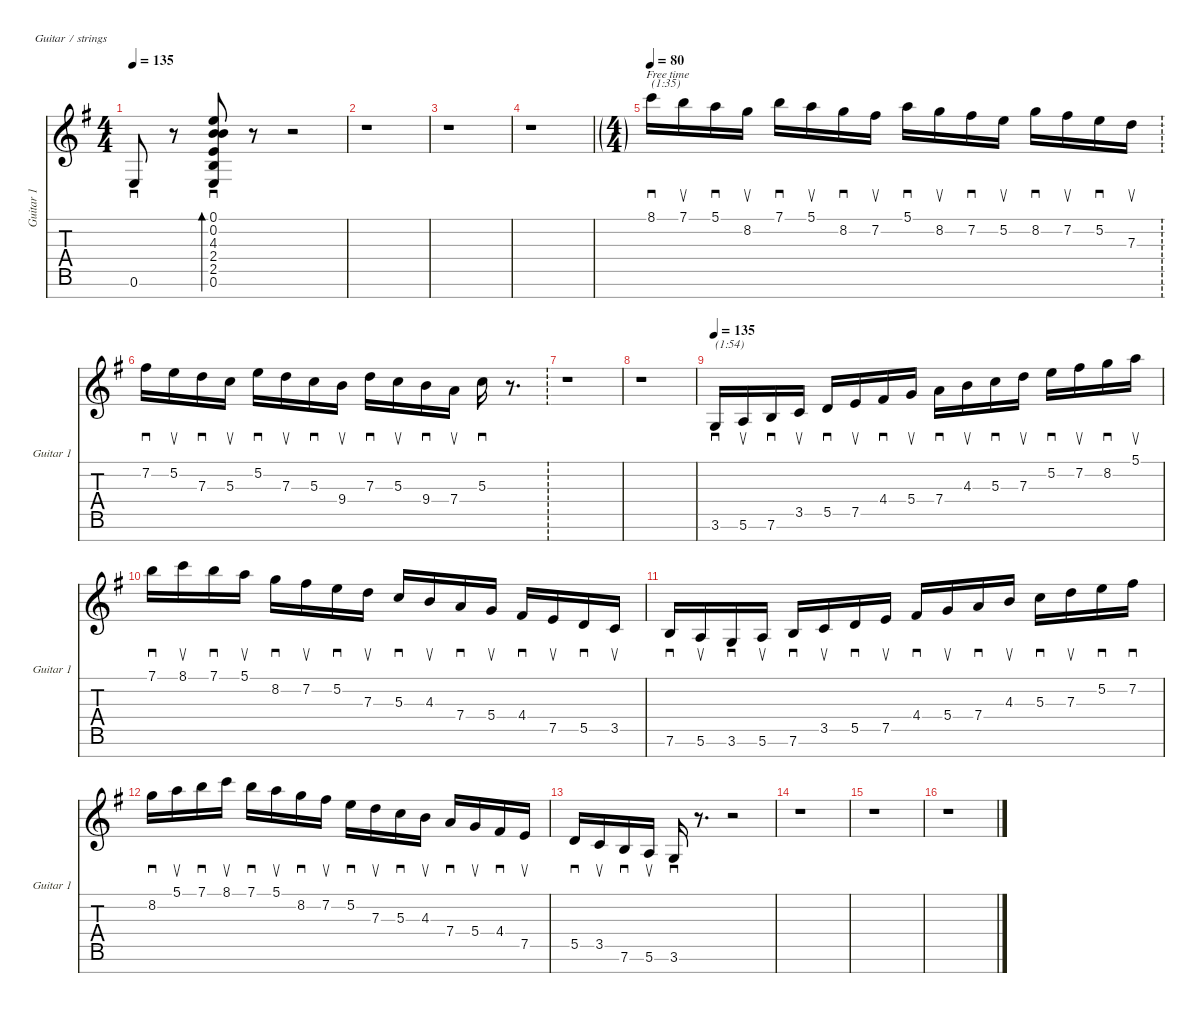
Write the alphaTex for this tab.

\defaultSystemsLayout 4
\hideDynamics
\bracketExtendMode nobrackets
\singleTrackTrackNamePolicy allsystems
\multiTrackTrackNamePolicy allsystems
\firstSystemTrackNameMode fullname
\otherSystemsTrackNameMode fullname
\otherSystemsTrackNameOrientation horizontal
\track ("Guitar 1" "od.guit.") {defaultSystemsLayout 2 instrument overdrivenguitar}
\staff {score tabs}
\tuning (E4 B3 G3 D3 A2 E2 B1)
\ts (4 4)
\tempo 135
\clef g2
\scale
1.03916
\ks g
0.6{acc forcenatural}.8{sd dy mf beam Up} r.8{beam Up} (0.6{acc forcenatural} 2.5{acc forcenatural} 2.4{acc forcenatural} 4.3{acc forcenatural} 0.2{acc forcenatural} 0.1{acc forcenatural}).8{sd bd 157 beam Up} r.8{beam Up} r.2{beam Up} |
\scale
0.960836 r.1{beam Down} |
\scale
1.03916 r.1{beam Down} |
\scale
0.960836 r.1{beam Down} |
\ft
\tempo 80
\scale
1.03916 8.1{acc forcenatural}.16{sd txt "(1:35)" beam Down} 7.1{acc forcenatural}.16{su beam Down} 5.1{acc forcenatural}.16{sd beam Down} 8.2{acc forcenatural}.16{su beam Down} 7.1{acc forcenatural}.16{sd beam Down} 5.1{acc forcenatural}.16{su beam Down} 8.2{acc forcenatural}.16{sd beam Down} 7.2{acc #}.16{su beam Down} 5.1{acc forcenatural}.16{sd beam Down} 8.2{acc forcenatural}.16{su beam Down} 7.2{acc #}.16{sd beam Down} 5.2{acc forcenatural}.16{su beam Down} 8.2{acc forcenatural}.16{sd beam Down} 7.2{acc #}.16{su beam Down} 5.2{acc forcenatural}.16{sd beam Down} 7.3{acc forcenatural}.16{su beam Down} |
\ft
\scale
0.960836 7.2{acc #}.16{sd beam Down} 5.2{acc forcenatural}.16{su beam Down} 7.3{acc forcenatural}.16{sd beam Down} 5.3{acc forcenatural}.16{su beam Down} 5.2{acc forcenatural}.16{sd beam Down} 7.3{acc forcenatural}.16{su beam Down} 5.3{acc forcenatural}.16{sd beam Down} 9.4{acc forcenatural}.16{su beam Down} 7.3{acc forcenatural}.16{sd beam Down} 5.3{acc forcenatural}.16{su beam Down} 9.4{acc forcenatural}.16{sd beam Down} 7.4{acc forcenatural}.16{su beam Down} 5.3{acc forcenatural}.16{sd beam Down} r.8{d beam Down} |
\scale
1.03916 r.1{beam Down} |
\scale
0.960836 r.1{beam Down} |
\tempo 135
\scale
1.03916 3.6{acc forcenatural}.16{sd txt "(1:54)" beam Up} 5.6{acc forcenatural}.16{su beam Up} 7.6{acc forcenatural}.16{sd beam Up} 3.5{acc forcenatural}.16{su beam Up} 5.5{acc forcenatural}.16{sd beam Up} 7.5{acc forcenatural}.16{su beam Up} 4.4{acc #}.16{sd beam Up} 5.4{acc forcenatural}.16{su beam Up} 7.4{acc forcenatural}.16{sd beam Down} 4.3{acc forcenatural}.16{su beam Down} 5.3{acc forcenatural}.16{sd beam Down} 7.3{acc forcenatural}.16{su beam Down} 5.2{acc forcenatural}.16{sd beam Down} 7.2{acc #}.16{su beam Down} 8.2{acc forcenatural}.16{sd beam Down} 5.1{acc forcenatural}.16{su beam Down} |
\scale
0.960836 7.1{acc forcenatural}.16{sd beam Down} 8.1{acc forcenatural}.16{su beam Down} 7.1{acc forcenatural}.16{sd beam Down} 5.1{acc forcenatural}.16{su beam Down} 8.2{acc forcenatural}.16{sd beam Down} 7.2{acc #}.16{su beam Down} 5.2{acc forcenatural}.16{sd beam Down} 7.3{acc forcenatural}.16{su beam Down} 5.3{acc forcenatural}.16{sd beam Up} 4.3{acc forcenatural}.16{su beam Up} 7.4{acc forcenatural}.16{sd beam Up} 5.4{acc forcenatural}.16{su beam Up} 4.4{acc #}.16{sd beam Up} 7.5{acc forcenatural}.16{su beam Up} 5.5{acc forcenatural}.16{sd beam Up} 3.5{acc forcenatural}.16{su beam Up} |
\scale
1.03916 7.6{acc forcenatural}.16{sd beam Up} 5.6{acc forcenatural}.16{su beam Up} 3.6{acc forcenatural}.16{sd beam Up} 5.6{acc forcenatural}.16{su beam Up} 7.6{acc forcenatural}.16{sd beam Up} 3.5{acc forcenatural}.16{su beam Up} 5.5{acc forcenatural}.16{sd beam Up} 7.5{acc forcenatural}.16{su beam Up} 4.4{acc #}.16{sd beam Up} 5.4{acc forcenatural}.16{su beam Up} 7.4{acc forcenatural}.16{sd beam Up} 4.3{acc forcenatural}.16{su beam Up} 5.3{acc forcenatural}.16{sd beam Down} 7.3{acc forcenatural}.16{su beam Down} 5.2{acc forcenatural}.16{sd beam Down} 7.2{acc #}.16{sd beam Down} |
\scale
0.960836 8.2{acc forcenatural}.16{sd beam Down} 5.1{acc forcenatural}.16{su beam Down} 7.1{acc forcenatural}.16{sd beam Down} 8.1{acc forcenatural}.16{su beam Down} 7.1{acc forcenatural}.16{sd beam Down} 5.1{acc forcenatural}.16{su beam Down} 8.2{acc forcenatural}.16{sd beam Down} 7.2{acc #}.16{su beam Down} 5.2{acc forcenatural}.16{sd beam Down} 7.3{acc forcenatural}.16{su beam Down} 5.3{acc forcenatural}.16{sd beam Down} 4.3{acc forcenatural}.16{su beam Down} 7.4{acc forcenatural}.16{sd beam Up} 5.4{acc forcenatural}.16{su beam Up} 4.4{acc #}.16{sd beam Up} 7.5{acc forcenatural}.16{su beam Up} |
\scale
1.03916 5.5{acc forcenatural}.16{sd beam Up} 3.5{acc forcenatural}.16{su beam Up} 7.6{acc forcenatural}.16{sd beam Up} 5.6{acc forcenatural}.16{su beam Up} 3.6{acc forcenatural}.16{sd beam Up} r.8{d beam Up} r.2{beam Up} |
\scale
0.960836 r.1{beam Down} |
\scale
1.03916 r.1{beam Down} |
\scale
0.960836 r.1{beam Down}
